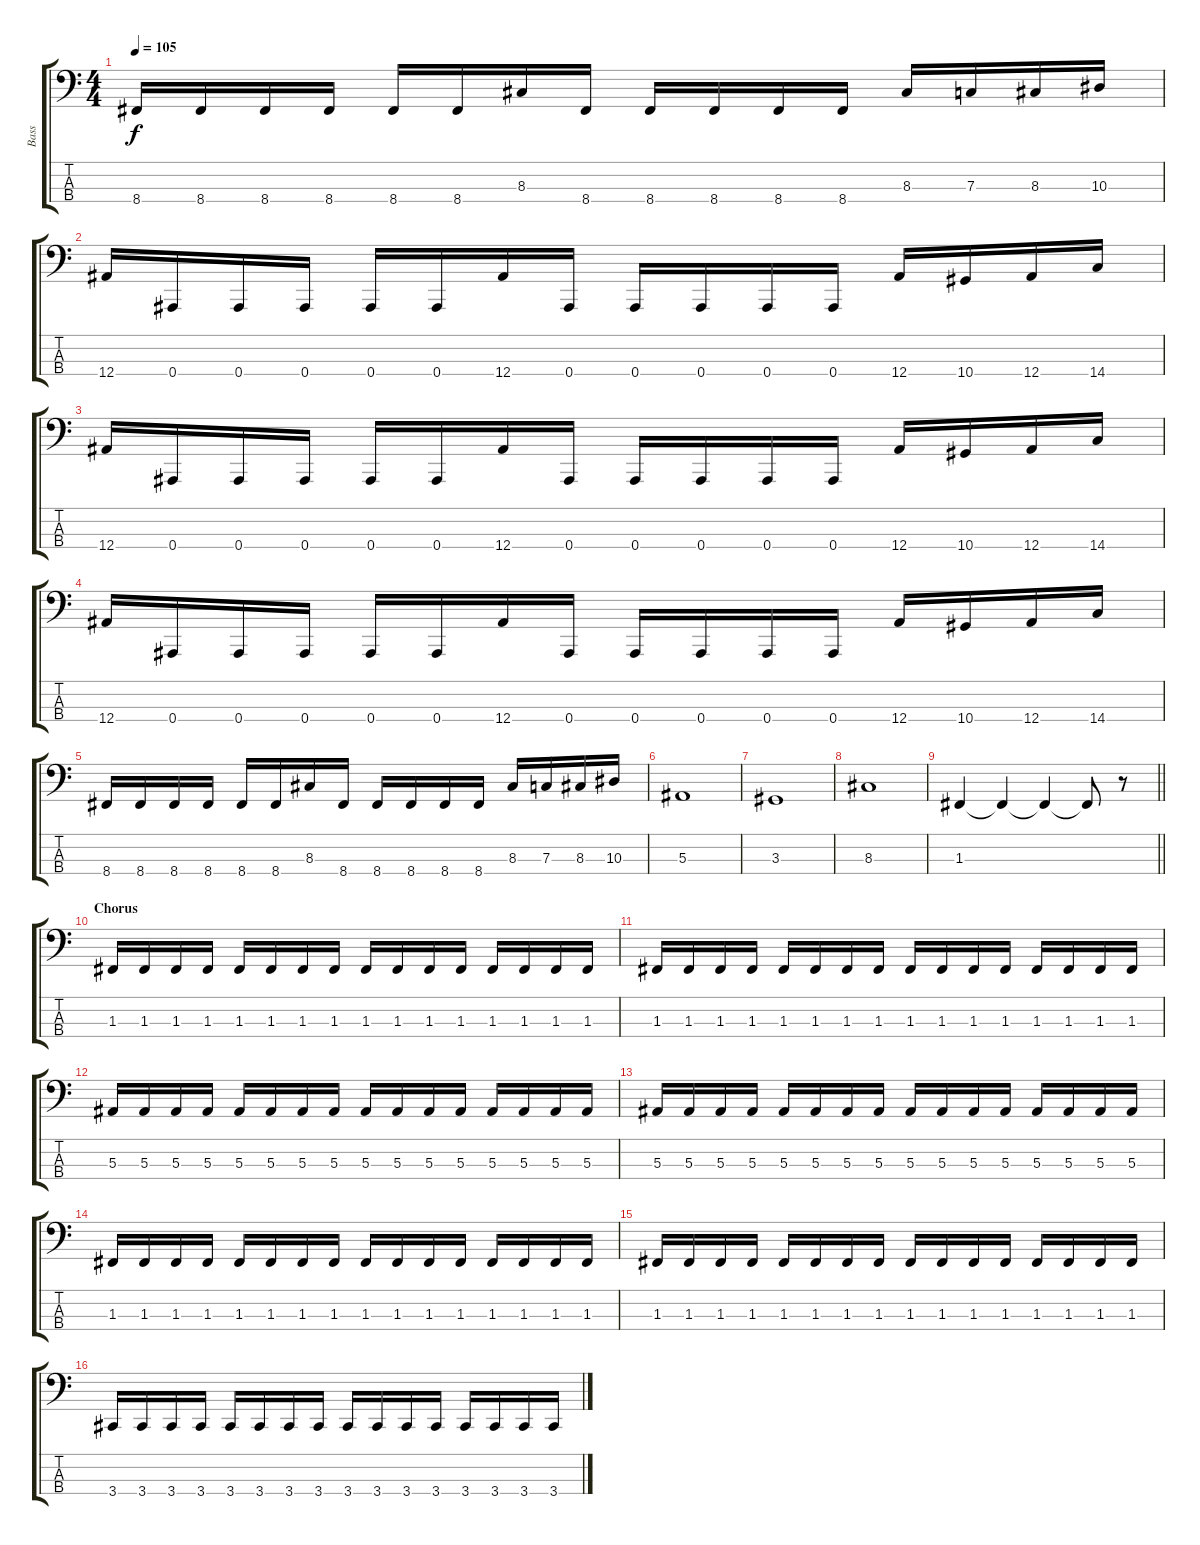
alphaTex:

\track ("Bass" "Bass") {instrument electricbassfinger}
\staff {score tabs}
\tuning (Eb2 Bb1 F1 Bb0) {hide}
\ts (4 4)
\tempo 105
\clef f4
\ks c
8.4.16{dy f} 8.4.16 8.4.16 8.4.16 8.4.16 8.4.16 8.3.16 8.4.16 8.4.16 8.4.16 8.4.16 8.4.16 8.3.16 7.3.16 8.3.16 10.3.16 |
12.4.16 0.4.16 0.4.16 0.4.16 0.4.16 0.4.16 12.4.16 0.4.16 0.4.16 0.4.16 0.4.16 0.4.16 12.4.16 10.4.16 12.4.16 14.4.16 |
12.4.16 0.4.16 0.4.16 0.4.16 0.4.16 0.4.16 12.4.16 0.4.16 0.4.16 0.4.16 0.4.16 0.4.16 12.4.16 10.4.16 12.4.16 14.4.16 |
12.4.16 0.4.16 0.4.16 0.4.16 0.4.16 0.4.16 12.4.16 0.4.16 0.4.16 0.4.16 0.4.16 0.4.16 12.4.16 10.4.16 12.4.16 14.4.16 |
8.4.16 8.4.16 8.4.16 8.4.16 8.4.16 8.4.16 8.3.16 8.4.16 8.4.16 8.4.16 8.4.16 8.4.16 8.3.16 7.3.16 8.3.16 10.3.16 |
5.3.1 |
3.3.1 |
8.3.1 |
\barLineRight lightlight
1.3.4 1.3{t}.4 1.3{t}.4 1.3{t}.8 r.8 |
\section ("" "Chorus")
1.3.16 1.3.16 1.3.16 1.3.16 1.3.16 1.3.16 1.3.16 1.3.16 1.3.16 1.3.16 1.3.16 1.3.16 1.3.16 1.3.16 1.3.16 1.3.16 |
1.3.16 1.3.16 1.3.16 1.3.16 1.3.16 1.3.16 1.3.16 1.3.16 1.3.16 1.3.16 1.3.16 1.3.16 1.3.16 1.3.16 1.3.16 1.3.16 |
5.3.16 5.3.16 5.3.16 5.3.16 5.3.16 5.3.16 5.3.16 5.3.16 5.3.16 5.3.16 5.3.16 5.3.16 5.3.16 5.3.16 5.3.16 5.3.16 |
5.3.16 5.3.16 5.3.16 5.3.16 5.3.16 5.3.16 5.3.16 5.3.16 5.3.16 5.3.16 5.3.16 5.3.16 5.3.16 5.3.16 5.3.16 5.3.16 |
1.3.16 1.3.16 1.3.16 1.3.16 1.3.16 1.3.16 1.3.16 1.3.16 1.3.16 1.3.16 1.3.16 1.3.16 1.3.16 1.3.16 1.3.16 1.3.16 |
1.3.16 1.3.16 1.3.16 1.3.16 1.3.16 1.3.16 1.3.16 1.3.16 1.3.16 1.3.16 1.3.16 1.3.16 1.3.16 1.3.16 1.3.16 1.3.16 |
3.4.16 3.4.16 3.4.16 3.4.16 3.4.16 3.4.16 3.4.16 3.4.16 3.4.16 3.4.16 3.4.16 3.4.16 3.4.16 3.4.16 3.4.16 3.4.16
